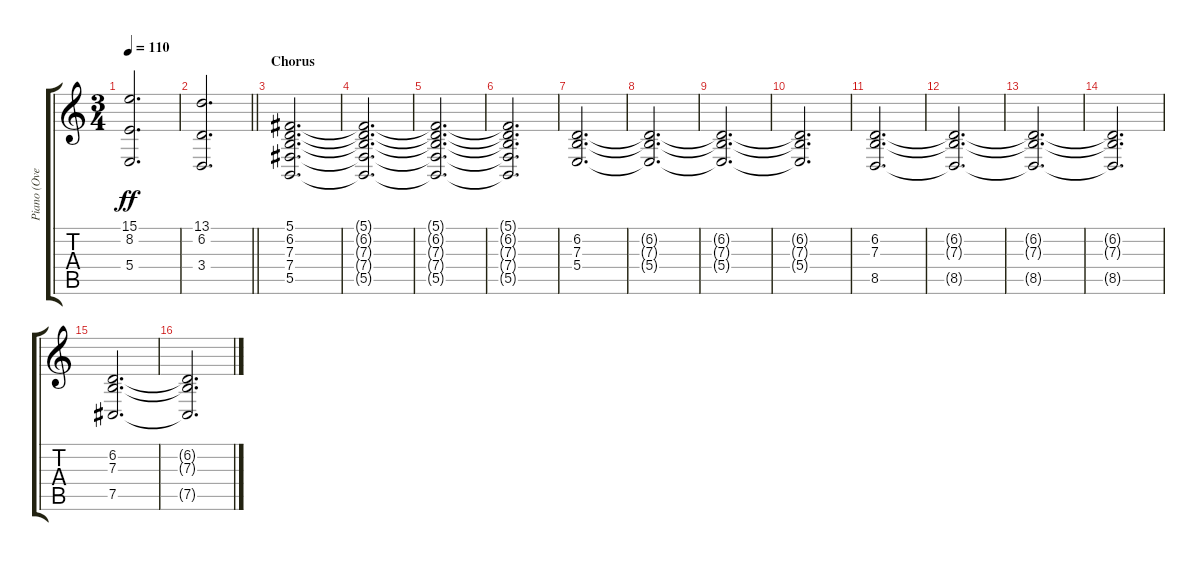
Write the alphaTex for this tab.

\track ("Piano (Overdub)" "Piano (Ove") {instrument brightacousticpiano}
\staff {score tabs}
\tuning (Db4 Ab3 E3 B2 Gb2 B1) {hide}
\ts (3 4)
\tempo 110
\clef g2
\ks c
(15.1 8.2 5.4).2{d dy ff} |
\barLineRight lightlight
(13.1 6.2 3.4).2{d} |
\section ("" "Chorus")
(5.1 6.2 7.3 7.4 5.5).2{d} |
(5.1{t} 6.2{t} 7.3{t} 7.4{t} 5.5{t}).2{d} |
(5.1{t} 6.2{t} 7.3{t} 7.4{t} 5.5{t}).2{d} |
(5.1{t} 6.2{t} 7.3{t} 7.4{t} 5.5{t}).2{d} |
(6.2 7.3 5.4).2{d} |
(6.2{t} 7.3{t} 5.4{t}).2{d} |
(6.2{t} 7.3{t} 5.4{t}).2{d} |
(6.2{t} 7.3{t} 5.4{t}).2{d} |
(6.2 7.3 8.5).2{d} |
(6.2{t} 7.3{t} 8.5{t}).2{d} |
(6.2{t} 7.3{t} 8.5{t}).2{d} |
(6.2{t} 7.3{t} 8.5{t}).2{d} |
(6.2 7.3 7.5).2{d} |
(6.2{t} 7.3{t} 7.5{t}).2{d}
